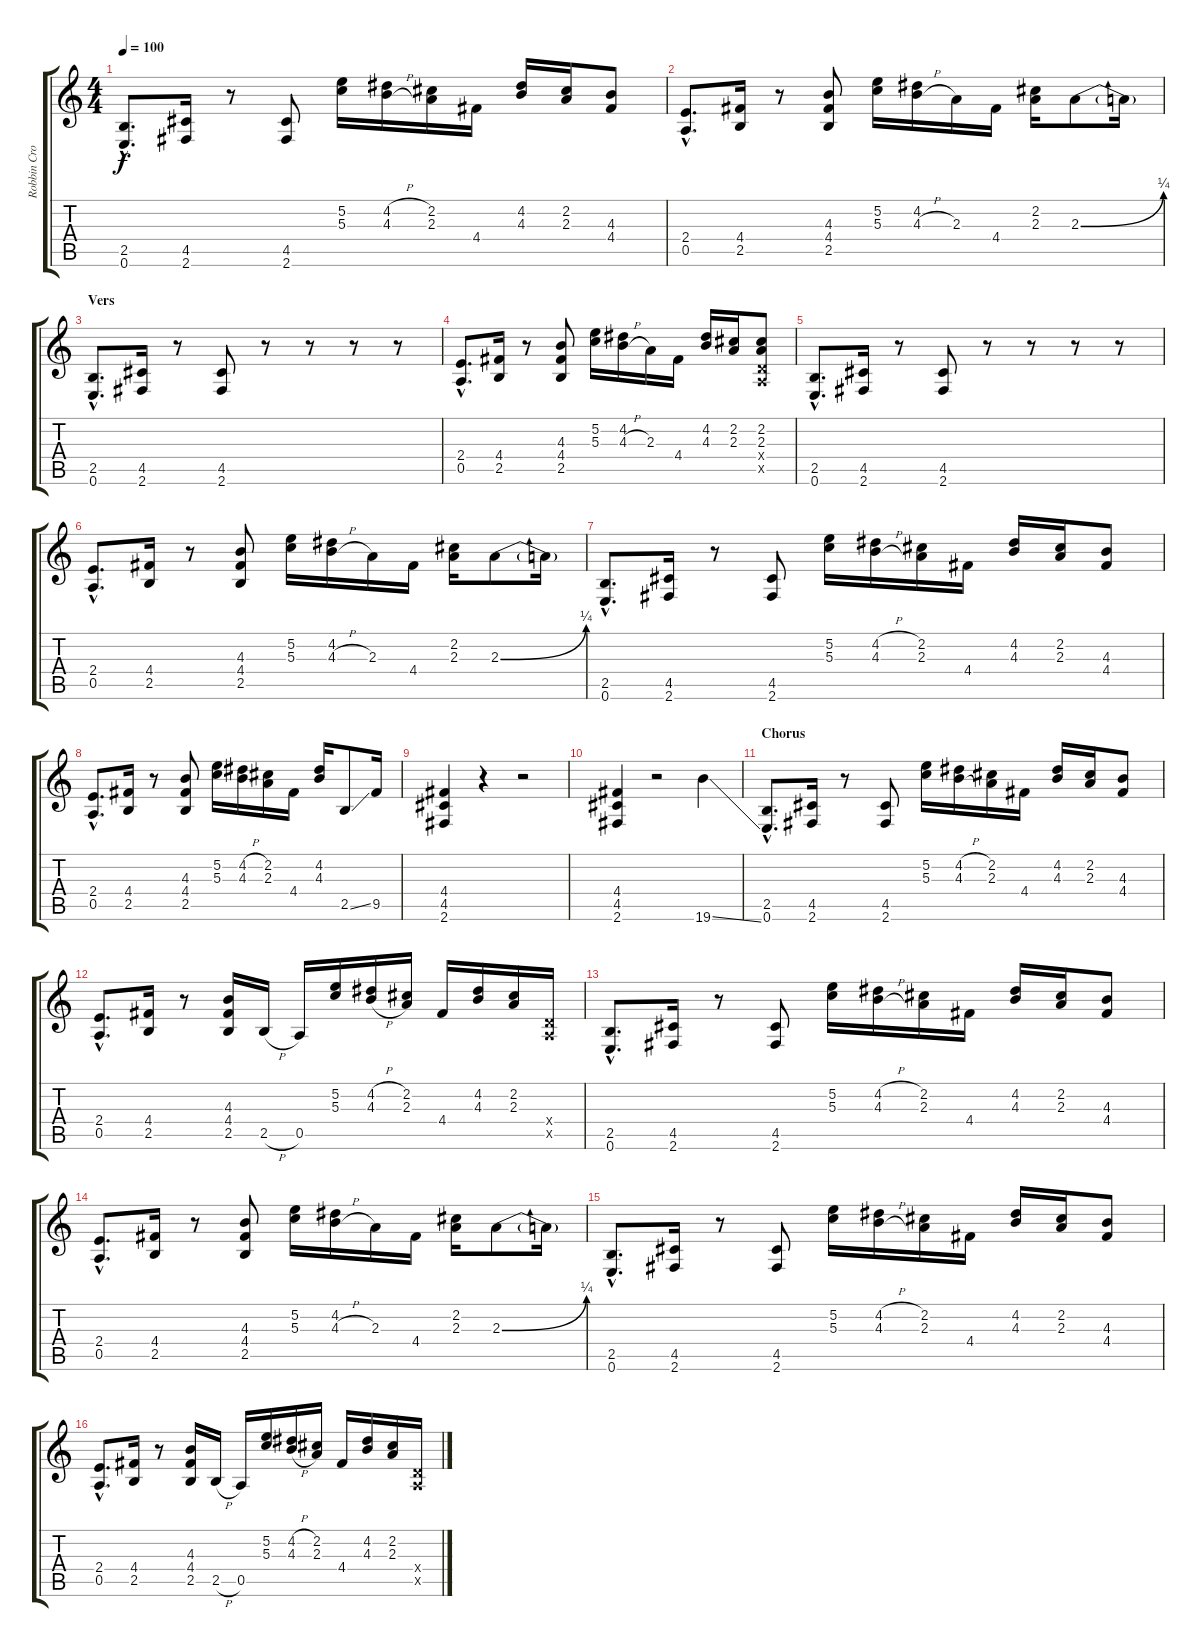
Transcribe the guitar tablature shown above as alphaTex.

\track ("Robbin Crosby (R.I.P)  - Rhythm Guitar" "Robbin Cro") {instrument distortionguitar}
\staff {score tabs}
\tuning (E4 B3 G3 D3 A2 E2) {hide}
\ts (4 4)
\tempo 100
\clef g2
\ks c
(2.5{hac} 0.6{hac}).8{d dy f} (4.5 2.6).16 r.8 (4.5 2.6).8 (5.2 5.3).16 (4.2{h} 4.3{h}).16 (2.2 2.3).16 4.4.16 (4.2 4.3).16 (2.2 2.3).16 (4.3 4.4).8 |
(2.4{hac} 0.5{hac}).8{d} (4.4 2.5).16 r.8 (4.3 4.4 2.5).8 (5.2 5.3).16 (4.2 4.3{h}).16 2.3.16 4.4.16 (2.2 2.3).16 2.3{be (bend 0 0 60 1)}.8 2.3{t}.16 |
\section ("" "Vers")
(2.5{hac} 0.6{hac}).8{d} (4.5 2.6).16 r.8 (4.5 2.6).8 r.8 r.8 r.8 r.8 |
(2.4{hac} 0.5{hac}).8{d} (4.4 2.5).16 r.8 (4.3 4.4 2.5).8 (5.2 5.3).16 (4.2 4.3{h}).16 2.3.16 4.4.16 (4.2 4.3).16 (2.2 2.3).16 (2.2 2.3 0.4{x} 0.5{x}).8 |
(2.5{hac} 0.6{hac}).8{d} (4.5 2.6).16 r.8 (4.5 2.6).8 r.8 r.8 r.8 r.8 |
(2.4{hac} 0.5{hac}).8{d} (4.4 2.5).16 r.8 (4.3 4.4 2.5).8 (5.2 5.3).16 (4.2 4.3{h}).16 2.3.16 4.4.16 (2.2 2.3).16 2.3{be (bend 0 0 60 1)}.8 2.3{t}.16 |
(2.5{hac} 0.6{hac}).8{d} (4.5 2.6).16 r.8 (4.5 2.6).8 (5.2 5.3).16 (4.2{h} 4.3{h}).16 (2.2 2.3).16 4.4.16 (4.2 4.3).16 (2.2 2.3).16 (4.3 4.4).8 |
(2.4{hac} 0.5{hac}).8{d} (4.4 2.5).16 r.8 (4.3 4.4 2.5).8 (5.2 5.3).16 (4.2{h} 4.3{h}).16 (2.2 2.3).16 4.4.16 (4.2 4.3).16 2.5{ss}.8 9.5.16 |
(4.4 4.5 2.6).4 r.4 r.2 |
(4.4 4.5 2.6).4 r.2 19.6{ss}.4 |
\section ("" "Chorus")
(2.5{hac} 0.6{hac}).8{d} (4.5 2.6).16 r.8 (4.5 2.6).8 (5.2 5.3).16 (4.2{h} 4.3{h}).16 (2.2 2.3).16 4.4.16 (4.2 4.3).16 (2.2 2.3).16 (4.3 4.4).8 |
(2.4{hac} 0.5{hac}).8{d} (4.4 2.5).16 r.8 (4.3 4.4 2.5).16 2.5{h}.16 0.5.16 (5.2 5.3).16 (4.2{h} 4.3{h}).16 (2.2 2.3).16 4.4.16 (4.2 4.3).16 (2.2 2.3).16 (0.4{x} 0.5{x}).16 |
(2.5{hac} 0.6{hac}).8{d} (4.5 2.6).16 r.8 (4.5 2.6).8 (5.2 5.3).16 (4.2{h} 4.3{h}).16 (2.2 2.3).16 4.4.16 (4.2 4.3).16 (2.2 2.3).16 (4.3 4.4).8 |
(2.4{hac} 0.5{hac}).8{d} (4.4 2.5).16 r.8 (4.3 4.4 2.5).8 (5.2 5.3).16 (4.2 4.3{h}).16 2.3.16 4.4.16 (2.2 2.3).16 2.3{be (bend 0 0 60 1)}.8 2.3{t}.16 |
(2.5{hac} 0.6{hac}).8{d} (4.5 2.6).16 r.8 (4.5 2.6).8 (5.2 5.3).16 (4.2{h} 4.3{h}).16 (2.2 2.3).16 4.4.16 (4.2 4.3).16 (2.2 2.3).16 (4.3 4.4).8 |
(2.4{hac} 0.5{hac}).8{d} (4.4 2.5).16 r.8 (4.3 4.4 2.5).16 2.5{h}.16 0.5.16 (5.2 5.3).16 (4.2{h} 4.3{h}).16 (2.2 2.3).16 4.4.16 (4.2 4.3).16 (2.2 2.3).16 (0.4{x} 0.5{x}).16
